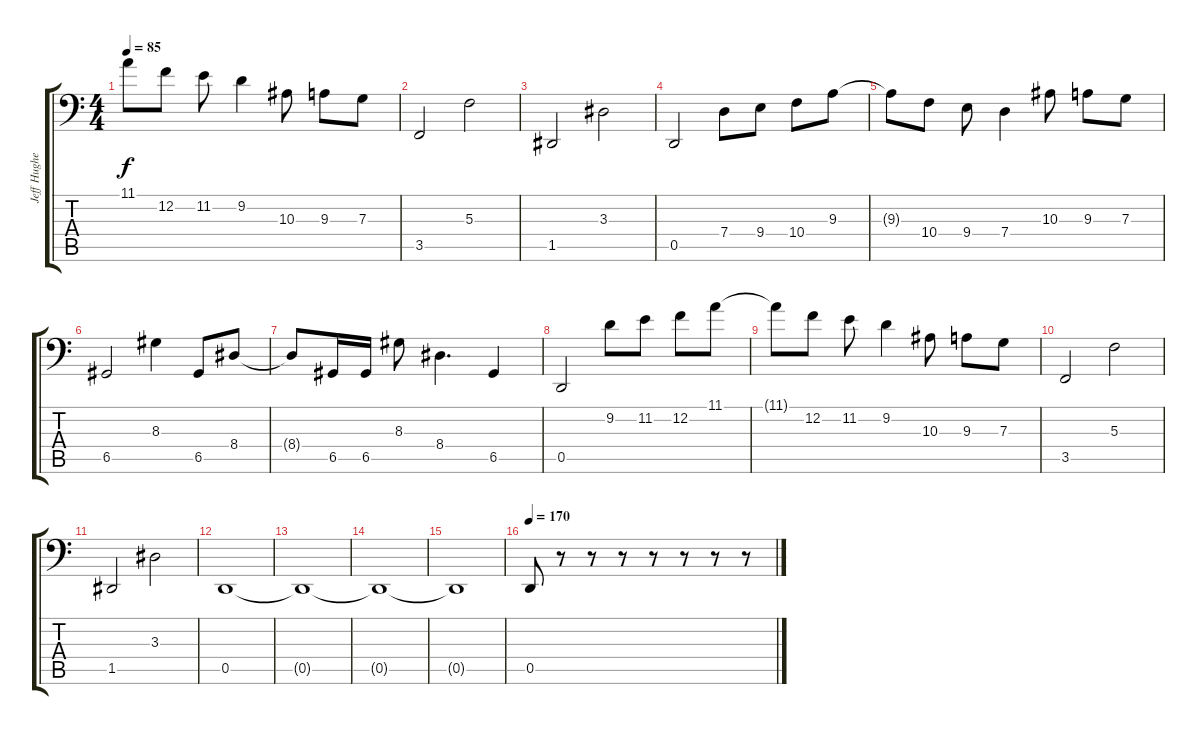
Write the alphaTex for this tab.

\track ("Jeff Hughell" "Jeff Hughe") {instrument electricbassfinger}
\staff {score tabs}
\tuning (Bb2 F2 C2 G1 D1 A0) {hide}
\ts (4 4)
\tempo 85
\clef f4
\ks c
11.1{t}.8{dy f} 12.2.8 11.2.8 9.2.4 10.3.8 9.3.8 7.3.8 |
3.5.2 5.3.2 |
1.5.2 3.3.2 |
0.5.2 7.4.8 9.4.8 10.4.8 9.3.8 |
9.3{t}.8 10.4.8 9.4.8 7.4.4 10.3.8 9.3.8 7.3.8 |
6.5.2 8.3.4 6.5.8 8.4.8 |
8.4{t}.8 6.5.16 6.5.16 8.3.8 8.4.4{d} 6.5.4 |
0.5.2 9.2.8 11.2.8 12.2.8 11.1.8 |
11.1{t}.8 12.2.8 11.2.8 9.2.4 10.3.8 9.3.8 7.3.8 |
3.5.2 5.3.2 |
1.5.2 3.3.2 |
0.5.1 |
0.5{t}.1 |
0.5{t}.1 |
0.5{t}.1 |
\tempo 170
0.5.8 r.8 r.8 r.8 r.8 r.8 r.8 r.8
